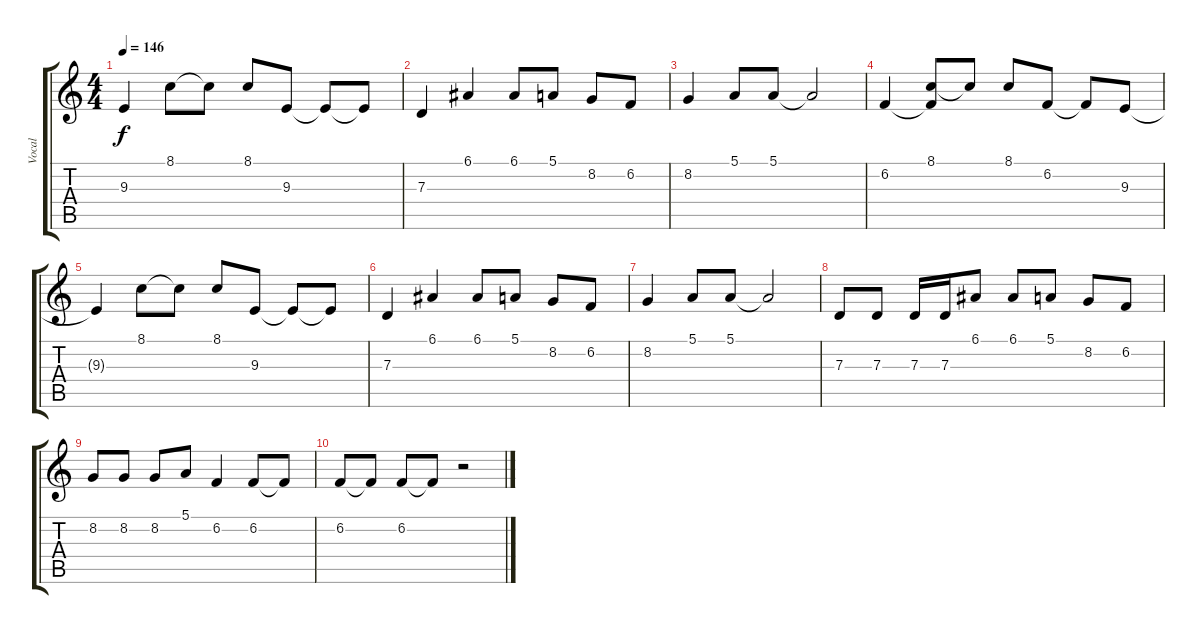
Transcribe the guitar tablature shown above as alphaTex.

\track ("Vocal" "Vocal") {instrument lead6voice}
\staff {score tabs}
\tuning (E4 B3 G3 D3 A2 E2) {hide}
\ts (4 4)
\tempo 146
\clef g2
\ks c
9.3{t}.4{dy f} 8.1.8 8.1{t}.8 8.1.8 9.3.8 9.3{t}.8 9.3{t}.8 |
7.3.4 6.1.4 6.1.8 5.1.8 8.2.8 6.2.8 |
8.2.4 5.1.8 5.1.8 5.1{t}.2 |
6.2.4 (8.1 6.2{t}).8 8.1{t}.8 8.1.8 6.2.8 6.2{t}.8 9.3.8 |
9.3{t}.4 8.1.8 8.1{t}.8 8.1.8 9.3.8 9.3{t}.8 9.3{t}.8 |
7.3.4 6.1.4 6.1.8 5.1.8 8.2.8 6.2.8 |
8.2.4 5.1.8 5.1.8 5.1{t}.2 |
7.3.8 7.3.8 7.3.16 7.3.16 6.1.8 6.1.8 5.1.8 8.2.8 6.2.8 |
8.2.8 8.2.8 8.2.8 5.1.8 6.2.4 6.2.8 6.2{t}.8 |
6.2.8 6.2{t}.8 6.2.8 6.2{t}.8 r.2
